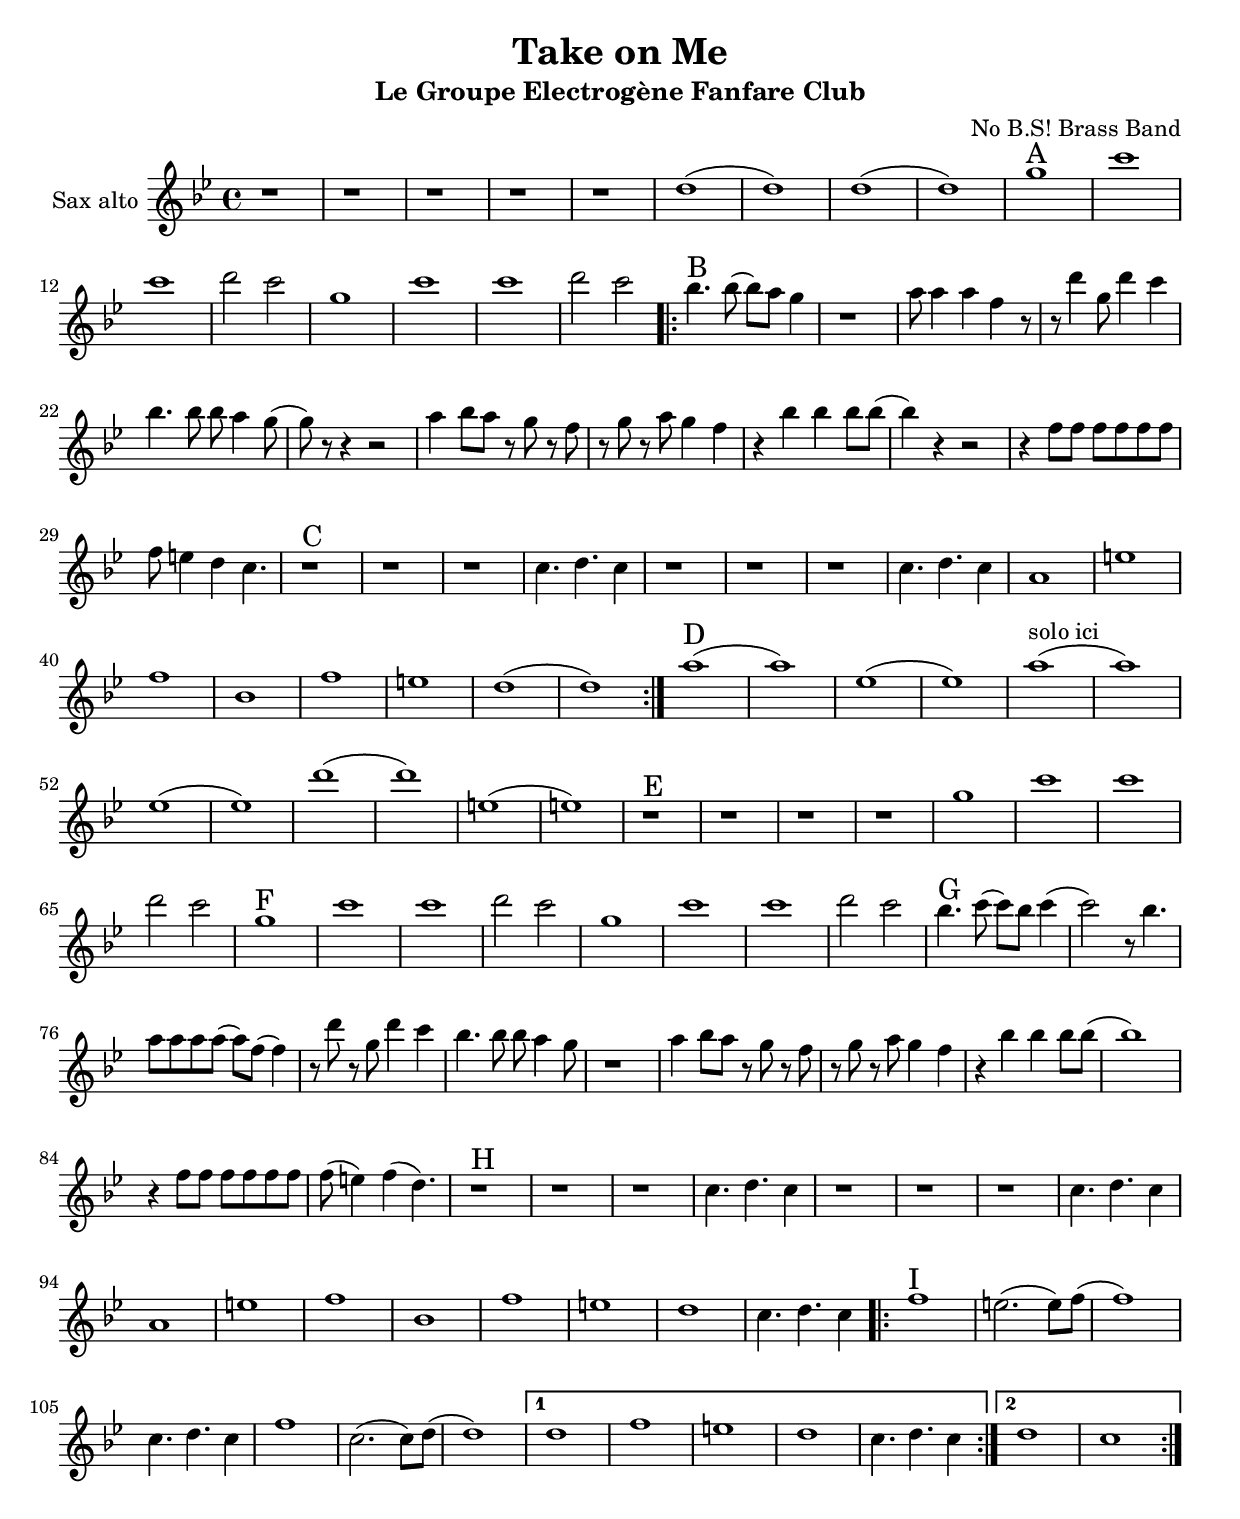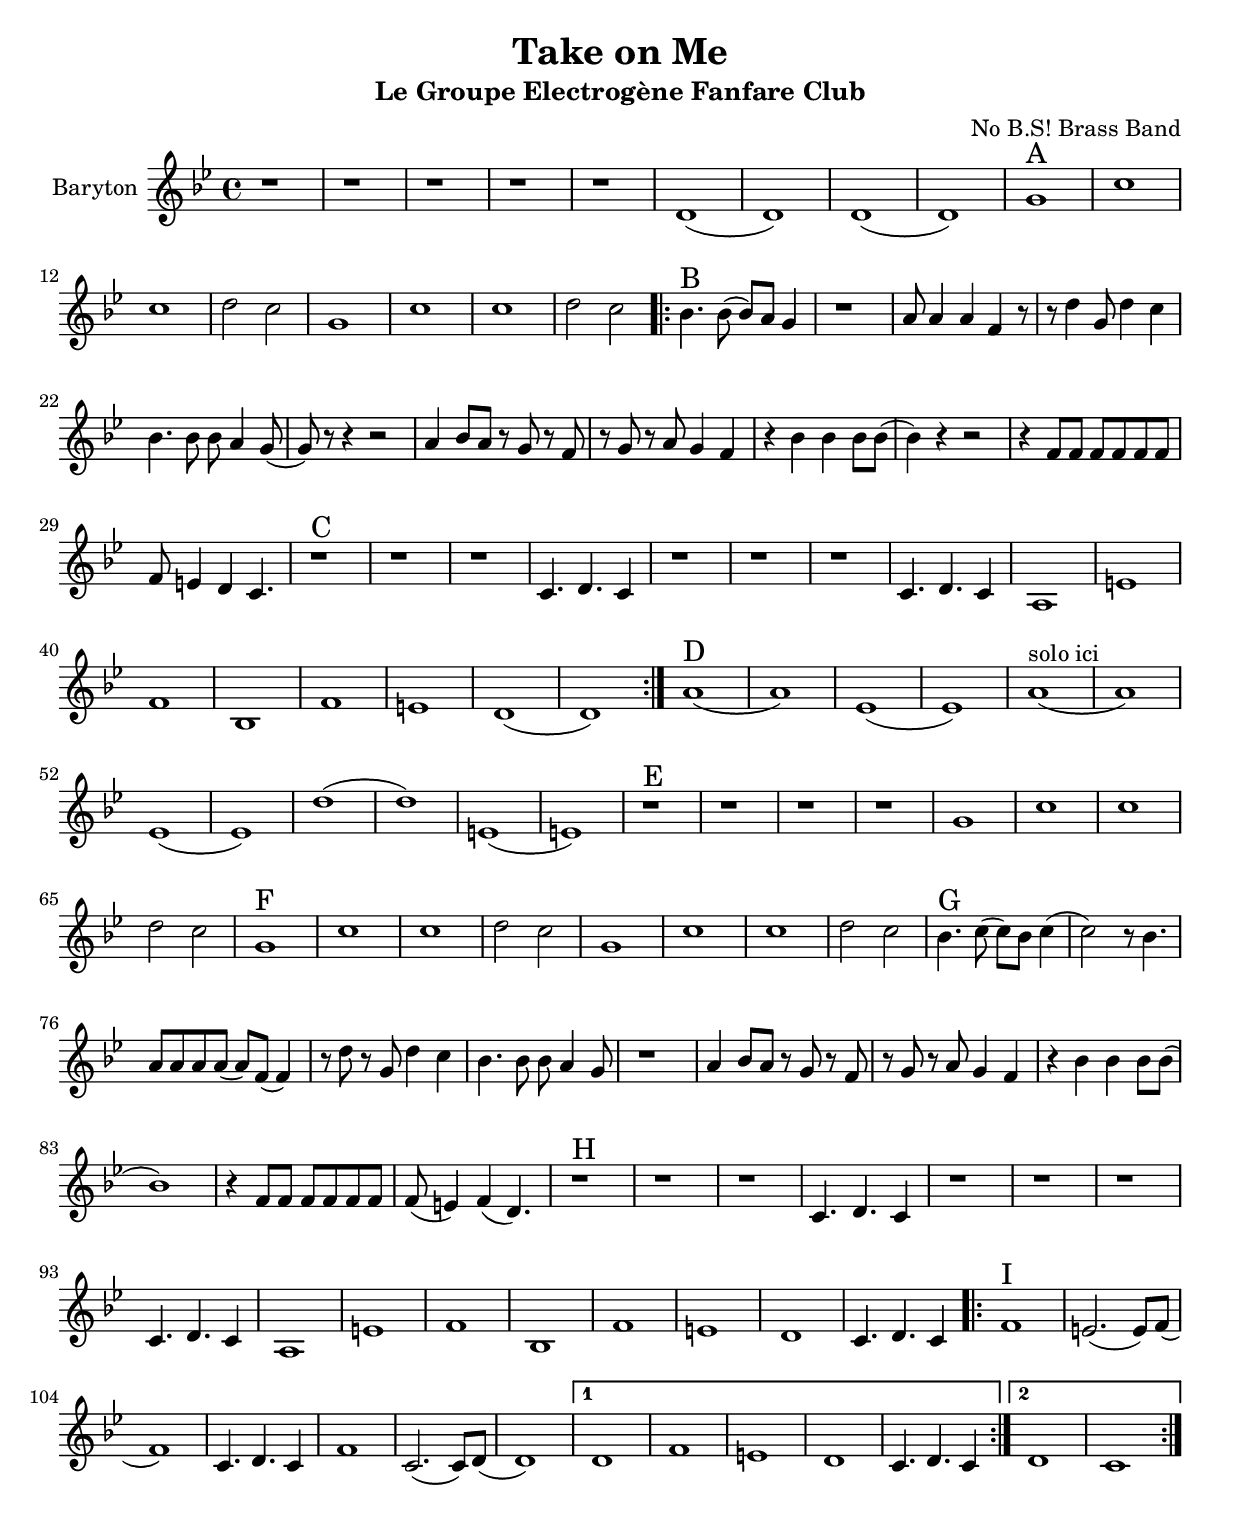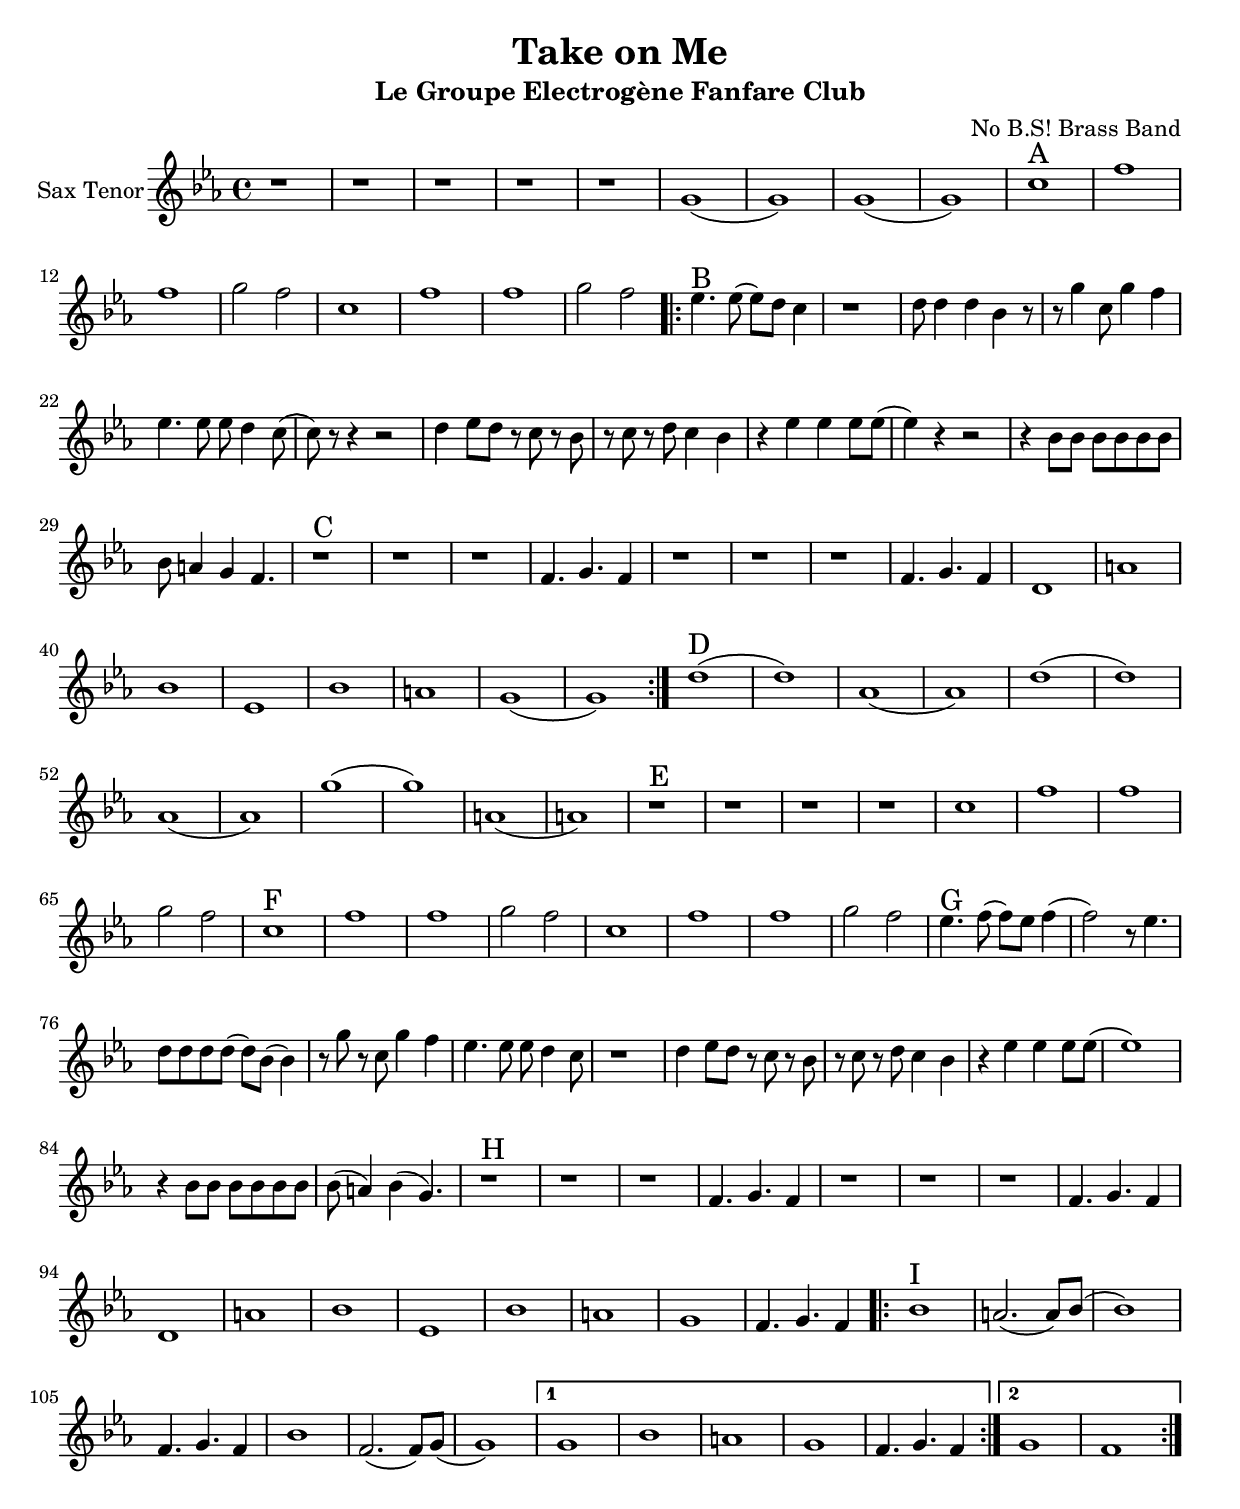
\version "2.18.2"
\language "français"

\header {
  title = "Take on Me"
   subtitle = "Le Groupe Electrogène Fanfare Club"
  composer = "No B.S! Brass Band"
}

global = {
  \key sib \minor
  \time 4/4


}





voixDeux= \repeat volta 2 {
\set Staff.instrumentName = "Sax Tenor"
    

r1 | r | r | r | r |
fa 
(fa) |
fa 
(fa)
sib^\markup { \huge A} |
mib |
mib |
fa2 mib |
sib1
mib |
mib |
fa2 mib 

 \repeat volta 2 {
reb4.^\markup { \huge B} reb8 (reb) do sib4 |
r1 |
do8 do4 do lab r8 |
r8 fa'4 sib,8 fa'4 mib |
reb4. reb8 reb do4 sib8
(sib) r r4 r2 |
do4 reb8 do r sib r lab |
r sib r do sib4 lab |
r4 reb4 reb reb8 reb 
(reb4) r4 r2 |
r4 lab8 lab lab lab lab lab |
lab sol4 fa mib4.

r1^\markup { \huge C} |
r1 |
r |
mib4. fa4. mib4 |
r1
r1 |
r |
mib4. fa4. mib4 |
do1 |
sol' |
lab |
reb, |
lab' |
sol |
fa 
(fa) 
 }

do'^\markup { \huge D}
(do) |
solb
(solb)
do
(do)
solb
(solb)
fa'
(fa)
sol,
(sol)

r^\markup { \huge E}
r
r
r
sib
mib |
mib |
fa2 mib |

sib1^\markup { \huge F}
mib |
mib |
fa2 mib |
sib1
mib1 |
mib |
fa2 mib |


reb4.^\markup { \huge G} mib8 (mib) reb mib4 
(mib2) r8 reb4. |
do8 do do do (do) lab (lab4) |
r8 fa'8 r8 sib,8 fa'4 mib |
reb4. reb8 reb do4 sib8 |
r1
do4 reb8 do r sib r lab |
r sib r do sib4 lab |
r4 reb4 reb reb8 reb 
(reb1)
r4 lab8 lab lab lab lab lab |
lab (sol4) lab (fa4.)

r1^\markup { \huge H}
r
r
mib4. fa4. mib4 |
r1
r1 |
r |
mib4. fa4. mib4 |
do1
sol'
lab
reb,
lab'
sol
fa
mib4. fa4. mib4 

 \repeat volta 2 {
lab1^\markup { \huge I}
sol2. (sol8) lab
(lab1)
mib4. fa4. mib4 |
lab1
mib2. (mib8) fa
(fa1)
 

\set Score.repeatCommands = #'((volta "1") )
fa
lab
sol
fa
mib4. fa4. mib4 
\set Score.repeatCommands = #'((volta #f))

 }
  \set Score.repeatCommands = #'((volta #f) (volta "2") end-repeat)  
fa1 mib
\set Score.repeatCommands = #'((volta #f))

 } 



voixTrois= \repeat volta 2 {
\set Staff.instrumentName = "Sax alto "


r1 | r | r | r | r |
fa 
(fa) |
fa 
(fa)
sib^\markup { \huge A} |
mib |
mib |
fa2 mib |
sib1
mib |
mib |
fa2 mib 

 \repeat volta 2 {
reb4.^\markup { \huge B} reb8 (reb) do sib4 |
r1 |
do8 do4 do lab r8 |
r8 fa'4 sib,8 fa'4 mib |
reb4. reb8 reb do4 sib8
(sib) r r4 r2 |
do4 reb8 do r sib r lab |
r sib r do sib4 lab |
r4 reb4 reb reb8 reb 
(reb4) r4 r2 |
r4 lab8 lab lab lab lab lab |
lab sol4 fa mib4.

r1^\markup { \huge C} |
r1 |
r |
mib4. fa4. mib4 |
r1
r1 |
r |
mib4. fa4. mib4 |
do1 |
sol' |
lab |
reb, |
lab' |
sol |
fa 
(fa) 
 }

do'^\markup { \huge D}
(do) |
solb
(solb)
do^\markup { solo ici}
(do)
solb
(solb)
fa'
(fa)
sol,
(sol)

r^\markup { \huge E}
r
r
r
sib
mib |
mib |
fa2 mib |

sib1^\markup { \huge F}
mib |
mib |
fa2 mib |
sib1
mib1 |
mib |
fa2 mib |


reb4.^\markup { \huge G} mib8 (mib) reb mib4 
(mib2) r8 reb4. |
do8 do do do (do) lab (lab4) |
r8 fa'8 r8 sib,8 fa'4 mib |
reb4. reb8 reb do4 sib8 |
r1
do4 reb8 do r sib r lab |
r sib r do sib4 lab |
r4 reb4 reb reb8 reb 
(reb1)
r4 lab8 lab lab lab lab lab |
lab (sol4) lab (fa4.)

r1^\markup { \huge H}
r
r
mib4. fa4. mib4 |
r1
r1 |
r |
mib4. fa4. mib4 |
do1
sol'
lab
reb,
lab'
sol
fa
mib4. fa4. mib4 

 \repeat volta 2 {
lab1^\markup { \huge I}
sol2. (sol8) lab
(lab1)
mib4. fa4. mib4 |
lab1
mib2. (mib8) fa
(fa1)
 
\set Score.repeatCommands = #'((volta "1") )
fa
lab
sol
fa
mib4. fa4. mib4 
\set Score.repeatCommands = #'((volta #f))

 }
  \set Score.repeatCommands = #'((volta #f) (volta "2") end-repeat)  
fa1 mib
\set Score.repeatCommands = #'((volta #f))

 }










voixQuatre= \repeat volta 2 {
\set Staff.instrumentName = "Baryton "


r1 | r | r | r | r |
fa 
(fa) |
fa 
(fa)
sib^\markup { \huge A} |
mib |
mib |
fa2 mib |
sib1
mib |
mib |
fa2 mib 

 \repeat volta 2 {
reb4.^\markup { \huge B} reb8 (reb) do sib4 |
r1 |
do8 do4 do lab r8 |
r8 fa'4 sib,8 fa'4 mib |
reb4. reb8 reb do4 sib8
(sib) r r4 r2 |
do4 reb8 do r sib r lab |
r sib r do sib4 lab |
r4 reb4 reb reb8 reb 
(reb4) r4 r2 |
r4 lab8 lab lab lab lab lab |
lab sol4 fa mib4.

r1^\markup { \huge C} |
r1 |
r |
mib4. fa4. mib4 |
r1
r1 |
r |
mib4. fa4. mib4 |
do1 |
sol' |
lab |
reb, |
lab' |
sol |
fa 
(fa) 
 }

do'^\markup { \huge D}
(do) |
solb
(solb)
do^\markup { solo ici}
(do)
solb
(solb)
fa'
(fa)
sol,
(sol)

r^\markup { \huge E}
r
r
r
sib
mib |
mib |
fa2 mib |


sib1^\markup { \huge F}
mib |
mib |
fa2 mib |
sib1
mib1 |
mib |
fa2 mib |


reb4.^\markup { \huge G} mib8 (mib) reb mib4 
(mib2) r8 reb4. |
do8 do do do (do) lab (lab4) |
r8 fa'8 r8 sib,8 fa'4 mib |
reb4. reb8 reb do4 sib8 |
r1
do4 reb8 do r sib r lab |
r sib r do sib4 lab |
r4 reb4 reb reb8 reb 
(reb1)
r4 lab8 lab lab lab lab lab |
lab (sol4) lab (fa4.)

r1^\markup { \huge H}
r
r
mib4. fa4. mib4 |
r1
r1 |
r |
mib4. fa4. mib4 |
do1
sol'
lab
reb,
lab'
sol
fa
mib4. fa4. mib4 

 \repeat volta 2 {
lab1^\markup { \huge I}
sol2. (sol8) lab
(lab1)
mib4. fa4. mib4 |
lab1
mib2. (mib8) fa
(fa1)
 

\set Score.repeatCommands = #'((volta "1") )
fa
lab
sol
fa
mib4. fa4. mib4 
\set Score.repeatCommands = #'((volta #f))

 }
  \set Score.repeatCommands = #'((volta #f) (volta "2") end-repeat)  
fa1 mib
\set Score.repeatCommands = #'((volta #f))

 }








piccoloDeux =  \relative do'' {
  \global
  \voixDeux
}

piccoloTrois =  \relative do'' {
  \global
  \voixTrois
}

piccoloQuatre =  \relative do'' {
  \global
  \voixQuatre
}

piccoloDeux =  \transpose do' do \piccoloDeux
piccoloTrois =  \transpose do' do \piccoloTrois
piccoloQuatre =  \transpose do' do \piccoloQuatre

saxtenorUn =  \transpose sib do' \piccoloDeux
saxaltoUn =  \transpose mib do' \piccoloTrois
barytonUn =  \transpose mib do \piccoloQuatre










\book {
  \bookOutputSuffix "sax_alto1"
  \score {
    \new Staff \with {
      instrumentName = "Sax alto 1"
      midiInstrument = "alto sax"
    } \saxaltoUn
    \layout { }
    \midi {
      \tempo 4=140
    }
  }
}

\book {
  \bookOutputSuffix "sax_baryton1"
  \score {
    \new Staff \with {
      instrumentName = "Baryton"
      midiInstrument = "baritone sax"
    } \barytonUn
    \layout { }
    \midi {
      \tempo 4=140
    }
  }
}

\book {
  \bookOutputSuffix "sax_tenor1"
  \score {
    \new Staff \with {
      instrumentName = "Sax Tenor 1"
      midiInstrument = "tenor sax"
    } \saxtenorUn
    \layout { }
    \midi {
      \tempo 4=140
    }
  }
}


